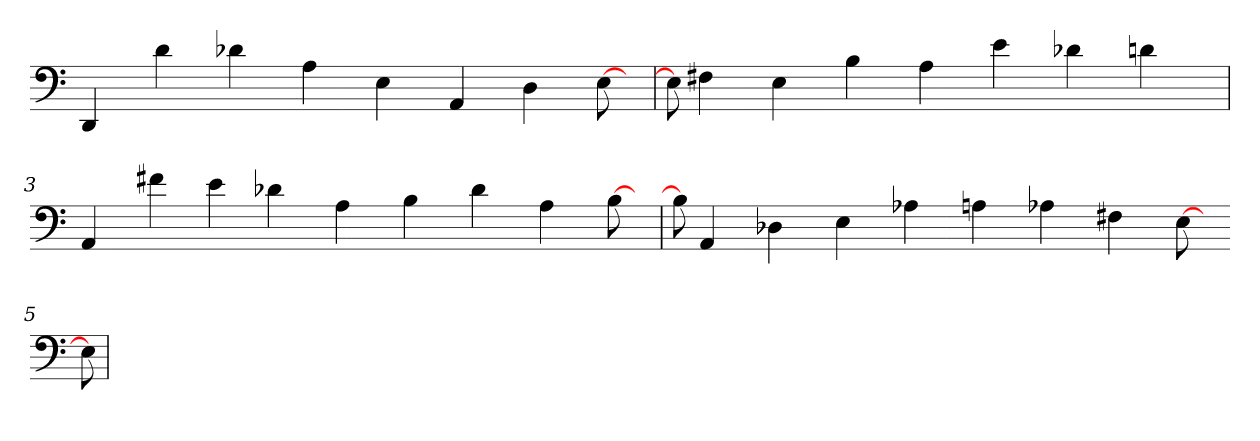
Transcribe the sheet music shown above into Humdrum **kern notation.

**kern
*part1
*staff1
=1
4DD
8ryy
4d
8ryy
4d-X
8ryy
4A
8ryy
4E
8ryy
4AA
8ryy
4D
8ryy
[8E
8ryy
=2
8E]
4F#X
8ryy
4E
8ryy
4B
8ryy
4A
8ryy
4e
8ryy
4d-X
8ryy
4dn
4ryy
=3
4AA
8ryy
4f#X
16ryy
4e
16ryy
4d-X
8ryy
4A
8ryy
4B
8ryy
4d-
8ryy
4A
8ryy
[8B
8ryy
=4
8B]
4AA
8ryy
4D-X
8ryy
4E
8ryy
4A-X
8ryy
4An
8ryy
4A-X
8ryy
4F#X
8ryy
[8E
8ryy
=5-
8E]
=
*-
